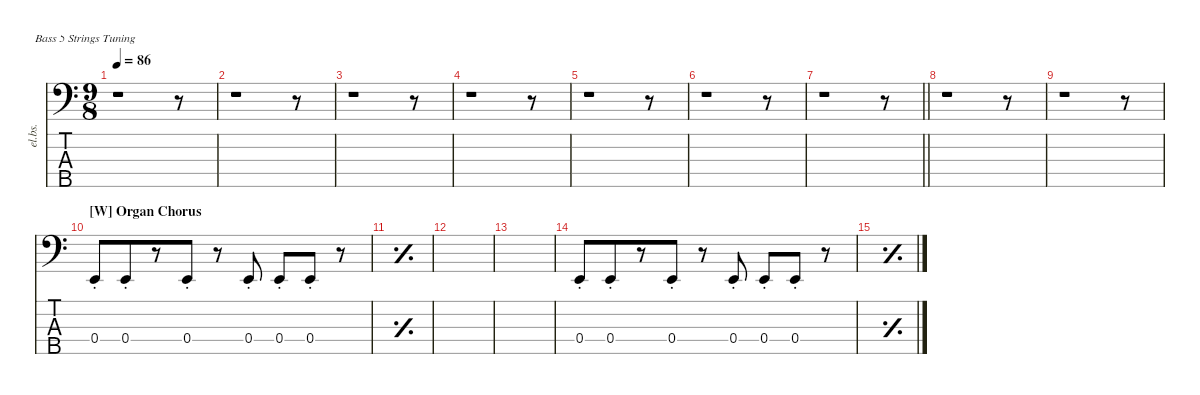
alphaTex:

\defaultSystemsLayout 4
\hideDynamics
\bracketExtendMode nobrackets
\track ("E.Bass" "el.bs.") {solo instrument electricbassfinger}
\staff {score tabs}
\tuning (G2 D2 A1 E1 B0)
\ts (9 8)
\tempo 86
\clef f4
\ks c
r.1{dy mf} r.8 |
r.1 r.8 |
r.1 r.8 |
r.1 r.8 |
r.1 r.8 |
r.1 r.8 |
\barLineRight lightlight
r.1 r.8 |
r.1 r.8 |
r.1 r.8 |
\section ("W" "Organ Chorus")
0.4{st}.8 0.4{st}.8{beam merge} r.8{beam merge} 0.4{st}.8{beam split} r.8{beam split} 0.4{st}.8 0.4{st}.8 0.4{st}.8 r.8 |
\simile simple
|
|
|
\simile none
0.4{st}.8 0.4{st}.8{beam merge} r.8{beam merge} 0.4{st}.8{beam split} r.8{beam split} 0.4{st}.8 0.4{st}.8 0.4{st}.8 r.8 |
\simile simple
